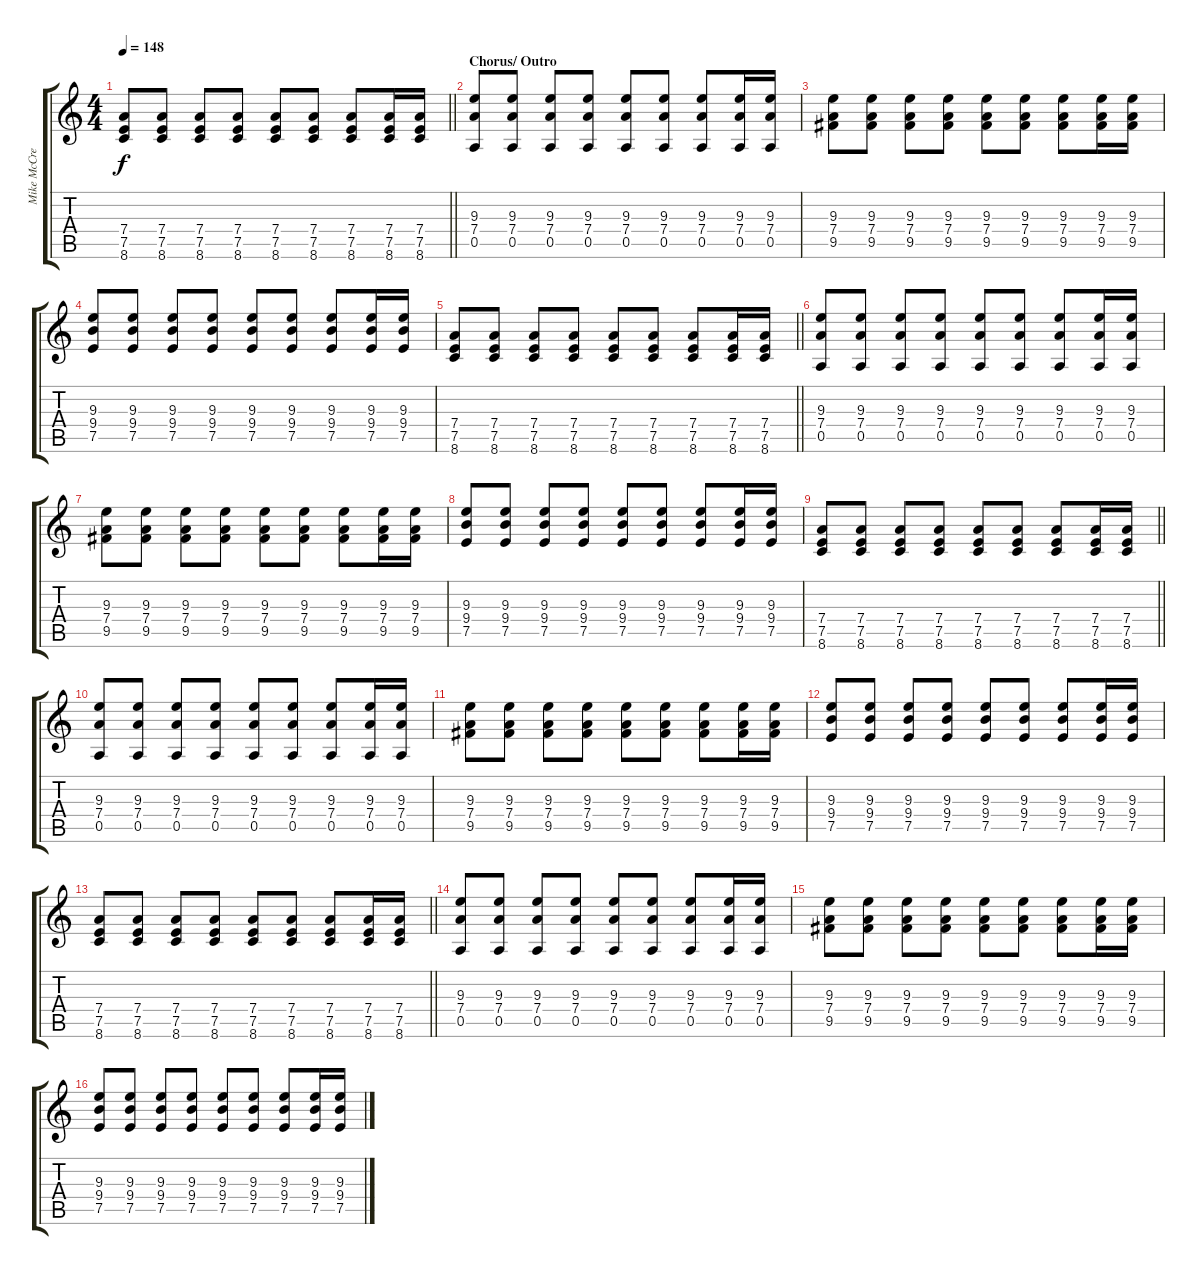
\track ("Mike McCready" "Mike McCre") {instrument overdrivenguitar}
\staff {score tabs}
\tuning (E4 B3 G3 D3 A2 E2) {hide}
\ts (4 4)
\tempo 148
\clef g2
\barLineRight lightlight
\ks c
(7.4 7.5 8.6).8{dy f} (7.4 7.5 8.6).8 (7.4 7.5 8.6).8 (7.4 7.5 8.6).8 (7.4 7.5 8.6).8 (7.4 7.5 8.6).8 (7.4 7.5 8.6).8 (7.4 7.5 8.6).16 (7.4 7.5 8.6).16 |
\section ("" "Chorus/ Outro")
(9.3 7.4 0.5).8 (9.3 7.4 0.5).8 (9.3 7.4 0.5).8 (9.3 7.4 0.5).8 (9.3 7.4 0.5).8 (9.3 7.4 0.5).8 (9.3 7.4 0.5).8 (9.3 7.4 0.5).16 (9.3 7.4 0.5).16 |
(9.3 7.4 9.5).8 (9.3 7.4 9.5).8 (9.3 7.4 9.5).8 (9.3 7.4 9.5).8 (9.3 7.4 9.5).8 (9.3 7.4 9.5).8 (9.3 7.4 9.5).8 (9.3 7.4 9.5).16 (9.3 7.4 9.5).16 |
(9.3 9.4 7.5).8 (9.3 9.4 7.5).8 (9.3 9.4 7.5).8 (9.3 9.4 7.5).8 (9.3 9.4 7.5).8 (9.3 9.4 7.5).8 (9.3 9.4 7.5).8 (9.3 9.4 7.5).16 (9.3 9.4 7.5).16 |
\barLineRight lightlight
(7.4 7.5 8.6).8 (7.4 7.5 8.6).8 (7.4 7.5 8.6).8 (7.4 7.5 8.6).8 (7.4 7.5 8.6).8 (7.4 7.5 8.6).8 (7.4 7.5 8.6).8 (7.4 7.5 8.6).16 (7.4 7.5 8.6).16 |
(9.3 7.4 0.5).8 (9.3 7.4 0.5).8 (9.3 7.4 0.5).8 (9.3 7.4 0.5).8 (9.3 7.4 0.5).8 (9.3 7.4 0.5).8 (9.3 7.4 0.5).8 (9.3 7.4 0.5).16 (9.3 7.4 0.5).16 |
(9.3 7.4 9.5).8 (9.3 7.4 9.5).8 (9.3 7.4 9.5).8 (9.3 7.4 9.5).8 (9.3 7.4 9.5).8 (9.3 7.4 9.5).8 (9.3 7.4 9.5).8 (9.3 7.4 9.5).16 (9.3 7.4 9.5).16 |
(9.3 9.4 7.5).8 (9.3 9.4 7.5).8 (9.3 9.4 7.5).8 (9.3 9.4 7.5).8 (9.3 9.4 7.5).8 (9.3 9.4 7.5).8 (9.3 9.4 7.5).8 (9.3 9.4 7.5).16 (9.3 9.4 7.5).16 |
\barLineRight lightlight
(7.4 7.5 8.6).8 (7.4 7.5 8.6).8 (7.4 7.5 8.6).8 (7.4 7.5 8.6).8 (7.4 7.5 8.6).8 (7.4 7.5 8.6).8 (7.4 7.5 8.6).8 (7.4 7.5 8.6).16 (7.4 7.5 8.6).16 |
(9.3 7.4 0.5).8 (9.3 7.4 0.5).8 (9.3 7.4 0.5).8 (9.3 7.4 0.5).8 (9.3 7.4 0.5).8 (9.3 7.4 0.5).8 (9.3 7.4 0.5).8 (9.3 7.4 0.5).16 (9.3 7.4 0.5).16 |
(9.3 7.4 9.5).8 (9.3 7.4 9.5).8 (9.3 7.4 9.5).8 (9.3 7.4 9.5).8 (9.3 7.4 9.5).8 (9.3 7.4 9.5).8 (9.3 7.4 9.5).8 (9.3 7.4 9.5).16 (9.3 7.4 9.5).16 |
(9.3 9.4 7.5).8 (9.3 9.4 7.5).8 (9.3 9.4 7.5).8 (9.3 9.4 7.5).8 (9.3 9.4 7.5).8 (9.3 9.4 7.5).8 (9.3 9.4 7.5).8 (9.3 9.4 7.5).16 (9.3 9.4 7.5).16 |
\barLineRight lightlight
(7.4 7.5 8.6).8 (7.4 7.5 8.6).8 (7.4 7.5 8.6).8 (7.4 7.5 8.6).8 (7.4 7.5 8.6).8 (7.4 7.5 8.6).8 (7.4 7.5 8.6).8 (7.4 7.5 8.6).16 (7.4 7.5 8.6).16 |
(9.3 7.4 0.5).8 (9.3 7.4 0.5).8 (9.3 7.4 0.5).8 (9.3 7.4 0.5).8 (9.3 7.4 0.5).8 (9.3 7.4 0.5).8 (9.3 7.4 0.5).8 (9.3 7.4 0.5).16 (9.3 7.4 0.5).16 |
(9.3 7.4 9.5).8 (9.3 7.4 9.5).8 (9.3 7.4 9.5).8 (9.3 7.4 9.5).8 (9.3 7.4 9.5).8 (9.3 7.4 9.5).8 (9.3 7.4 9.5).8 (9.3 7.4 9.5).16 (9.3 7.4 9.5).16 |
(9.3 9.4 7.5).8 (9.3 9.4 7.5).8 (9.3 9.4 7.5).8 (9.3 9.4 7.5).8 (9.3 9.4 7.5).8 (9.3 9.4 7.5).8 (9.3 9.4 7.5).8 (9.3 9.4 7.5).16 (9.3 9.4 7.5).16
